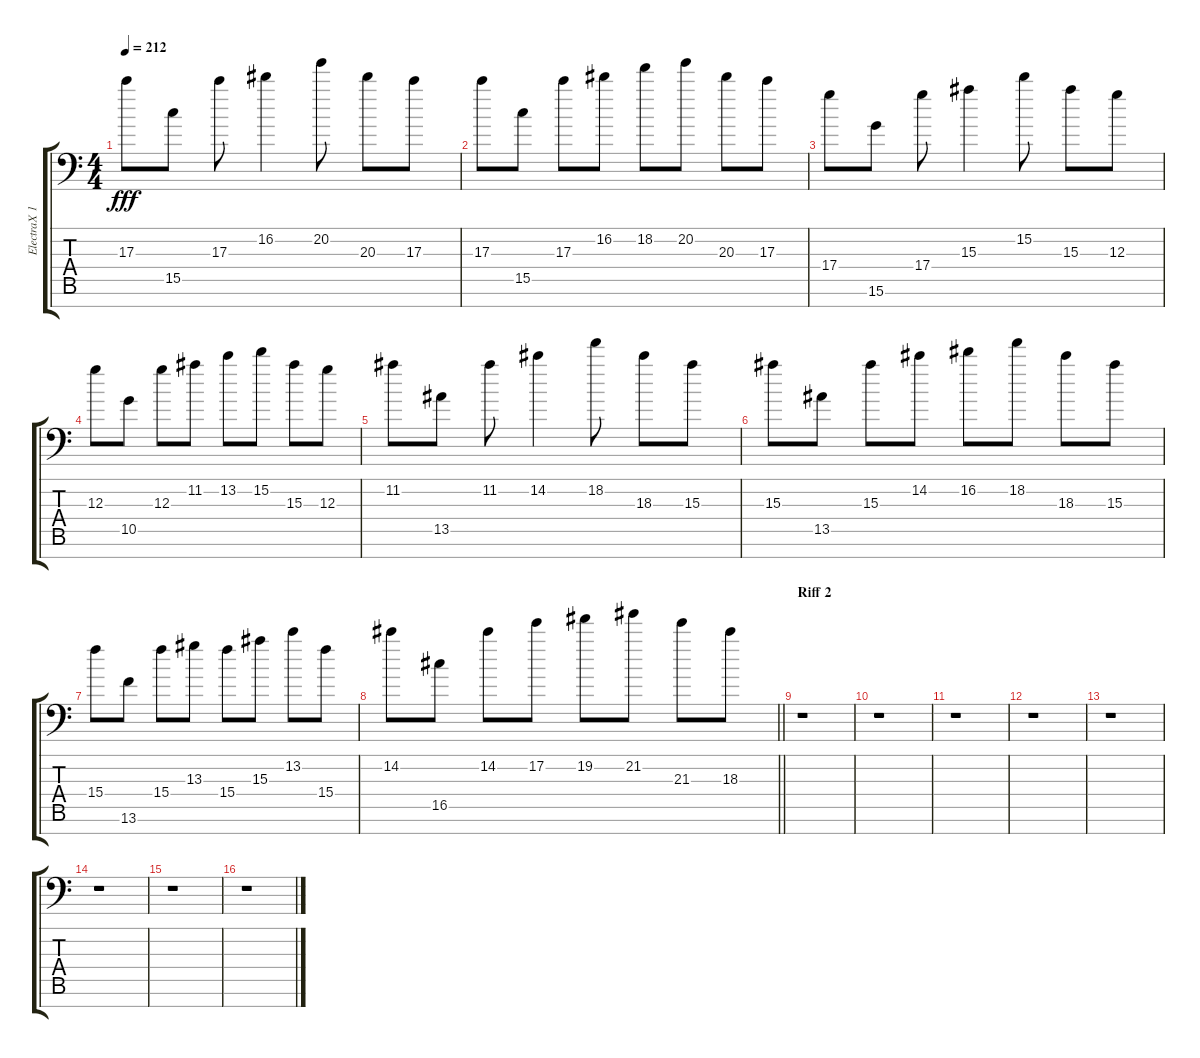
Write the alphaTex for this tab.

\track ("ElectraX 14" "ElectraX 1") {instrument synthbass2}
\staff {score tabs}
\tuning (Bb7 B3 G3 D3 A2 E2 C-1) {hide}
\ts (4 4)
\tempo 212
\clef f4
\ks c
17.3.8{dy fff} 15.5.8 17.3.8 16.2.4 20.2.8 20.3.8 17.3.8 |
17.3.8 15.5.8 17.3.8 16.2.8 18.2.8 20.2.8 20.3.8 17.3.8 |
17.4.8 15.6.8 17.4.8 15.3.4 15.2.8 15.3.8 12.3.8 |
12.3.8 10.5.8 12.3.8 11.2.8 13.2.8 15.2.8 15.3.8 12.3.8 |
11.2.8 13.5.8 11.2.8 14.2.4 18.2.8 18.3.8 15.3.8 |
15.3.8 13.5.8 15.3.8 14.2.8 16.2.8 18.2.8 18.3.8 15.3.8 |
15.4.8 13.6.8 15.4.8 13.3.8 15.4.8 15.3.8 13.2.8 15.4.8 |
\barLineRight lightlight
14.2.8 16.5.8 14.2.8 17.2.8 19.2.8 21.2.8 21.3.8 18.3.8 |
\section ("" "Riff 2")
r.1 |
r.1 |
r.1 |
r.1 |
r.1 |
r.1 |
r.1 |
r.1
